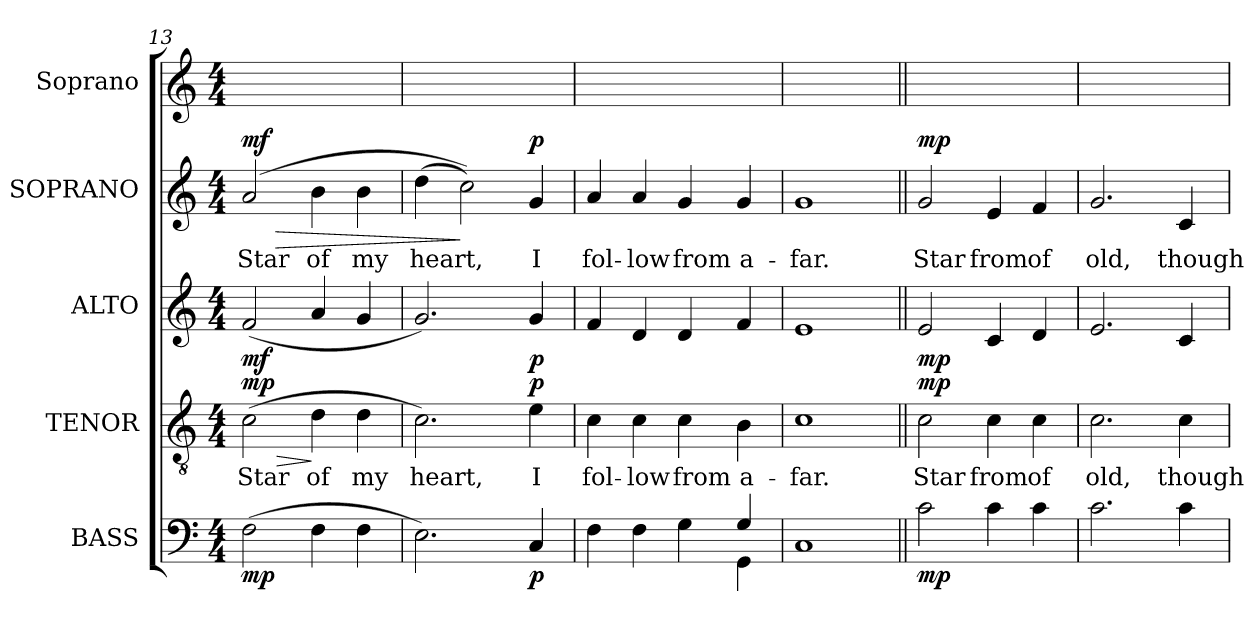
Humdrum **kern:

**kern	**dynam	**kern	**text	**dynam	**kern	**dynam	**kern	**text	**dynam	**kern
*part5	*part5	*part4	*part4	*part4	*part3	*part3	*part2	*part2	*part2	*part1
*staff5	*staff5	*staff4	*staff4	*staff4	*staff3	*staff3	*staff2	*staff2	*staff2	*staff1
*I"BASS	*	*I"TENOR	*	*	*I"ALTO	*	*I"SOPRANO	*	*	*I"Soprano
*I'B.	*	*I'T.	*	*	*I'A.	*	*I'S.	*	*	*I'S.
!!LO:LB:g=z
*clefF4	*	*clefGv2	*	*	*clefG2	*	*clefG2	*	*	*clefG2
*	*	*ITrd7c12	*	*	*	*	*	*	*	*
*k[]	*	*k[]	*	*	*k[]	*	*k[]	*	*	*k[]
*C:	*	*C:	*	*	*C:	*	*C:	*	*	*C:
*M4/4	*	*M4/4	*	*	*M4/4	*	*M4/4	*	*	*M4/4
=13	=13	=13	=13	=13	=13	=13	=13	=13	=13	=13
!	!	!	!LO:LY:b:color=#000000	!LO:HP:b	!	!	!	!	!	!
!	!	!	!	!	!	!	!	!LO:LY:b:color=#000000	!LO:HP:b	!
(2Fi\	mp	(2Ci\	Star	> mp	(2fi/	mf	(2ai/	Star	> mf	1ryy
!	!	!	!LO:LY:b:color=#000000	!	!	!	!	!	!	!
!	!	!	!	!	!	!	!	!LO:LY:b:color=#000000	!	!
4Fi\	.	4Di\	of	]	4ai/	.	4bi\	of	.	.
!	!	!	!LO:LY:b:color=#000000	!	!	!	!	!	!	!
!	!	!	!	!	!	!	!	!LO:LY:b:color=#000000	!	!
4Fi\	.	4Di\	my	.	4gi/	.	4bi\	my	.	.
=14	=14	=14	=14	=14	=14	=14	=14	=14	=14	=14
!	!	!	!LO:LY:b:color=#000000	!	!	!	!	!	!	!
!	!	!	!	!	!	!	!	!LO:LY:b:color=#000000	!	!
2.Ei\)	.	2.Ci\)	heart,	.	2.gi/)	.	(4ddi\	heart,	.	1ryy
.	.	.	.	.	.	.	2cci\))	.	]	.
!	!	!	!LO:LY:b:color=#000000	!	!	!	!	!	!	!
!	!	!	!	!	!	!	!	!LO:LY:b:color=#000000	!	!
4Ci/	p	4Ei\	I	p	4gi/	p	4gi/	I	p	.
=15	=15	=15	=15	=15	=15	=15	=15	=15	=15	=15
*^	*	*	*	*	*	*	*	*	*	*
!	!	!	!	!LO:LY:b:color=#000000	!	!	!	!	!	!	!
!	!	!	!	!	!	!	!	!	!LO:LY:b:color=#000000	!	!
4Fi\	2.ryy	.	4Ci\	fol-	.	4fi/	.	4ai/	fol-	.	1ryy
!	!	!	!	!LO:LY:b:color=#000000	!	!	!	!	!	!	!
!	!	!	!	!	!	!	!	!	!LO:LY:b:color=#000000	!	!
4Fi\	.	.	4Ci\	-low	.	4di/	.	4ai/	-low	.	.
!	!	!	!	!LO:LY:b:color=#000000	!	!	!	!	!	!	!
!	!	!	!	!	!	!	!	!	!LO:LY:b:color=#000000	!	!
4Gi\	.	.	4Ci\	from	.	4di/	.	4gi/	from	.	.
!	!	!	!	!LO:LY:b:color=#000000	!	!	!	!	!	!	!
!	!	!	!	!	!	!	!	!	!LO:LY:b:color=#000000	!	!
4Gi/	4GGi\	.	4BBi\	a-	.	4fi/	.	4gi/	a-	.	.
*v	*v	*	*	*	*	*	*	*	*	*	*
=16	=16	=16	=16	=16	=16	=16	=16	=16	=16	=16
*^	*	*	*	*	*	*	*	*	*	*
!	!	!	!	!LO:LY:b:color=#000000	!	!	!	!	!	!	!
*v	*v	*	*	*	*	*	*	*	*	*	*
*^	*	*	*	*	*	*	*	*	*	*
!	!	!	!	!	!	!	!	!	!LO:LY:b:color=#000000	!	!
*v	*v	*	*	*	*	*	*	*	*	*	*
1Ci	.	1Ci	-far.	.	1ei	.	1gi	-far.	.	1ryy
!!LO:LB:g=z
=17||	=17||	=17||	=17||	=17||	=17||	=17||	=17||	=17||	=17||	=17||
!	!	!	!LO:LY:b:color=#000000	!	!	!	!	!	!	!
!	!	!	!	!	!	!	!	!LO:LY:b:color=#000000	!	!
2ci\	mp	2Ci\	Star	mp	2ei/	mp	2gi/	Star	mp	1ryy
!	!	!	!LO:LY:b:color=#000000	!	!	!	!	!	!	!
!	!	!	!	!	!	!	!	!LO:LY:b:color=#000000	!	!
4ci\	.	4Ci\	from	.	4ci/	.	4ei/	from	.	.
!	!	!	!LO:LY:b:color=#000000	!	!	!	!	!	!	!
!	!	!	!	!	!	!	!	!LO:LY:b:color=#000000	!	!
4ci\	.	4Ci\	of	.	4di/	.	4fi/	of	.	.
=18	=18	=18	=18	=18	=18	=18	=18	=18	=18	=18
!	!	!	!LO:LY:b:color=#000000	!	!	!	!	!	!	!
!	!	!	!	!	!	!	!	!LO:LY:b:color=#000000	!	!
2.ci\	.	2.Ci\	old,	.	2.ei/	.	2.gi/	old,	.	1ryy
!	!	!	!LO:LY:b:color=#000000	!	!	!	!	!	!	!
!	!	!	!	!	!	!	!	!LO:LY:b:color=#000000	!	!
4ci\	.	4Ci\	though	.	4ci/	.	4ci/	though	.	.
=	=	=	=	=	=	=	=	=	=	=
*-	*-	*-	*-	*-	*-	*-	*-	*-	*-	*-
